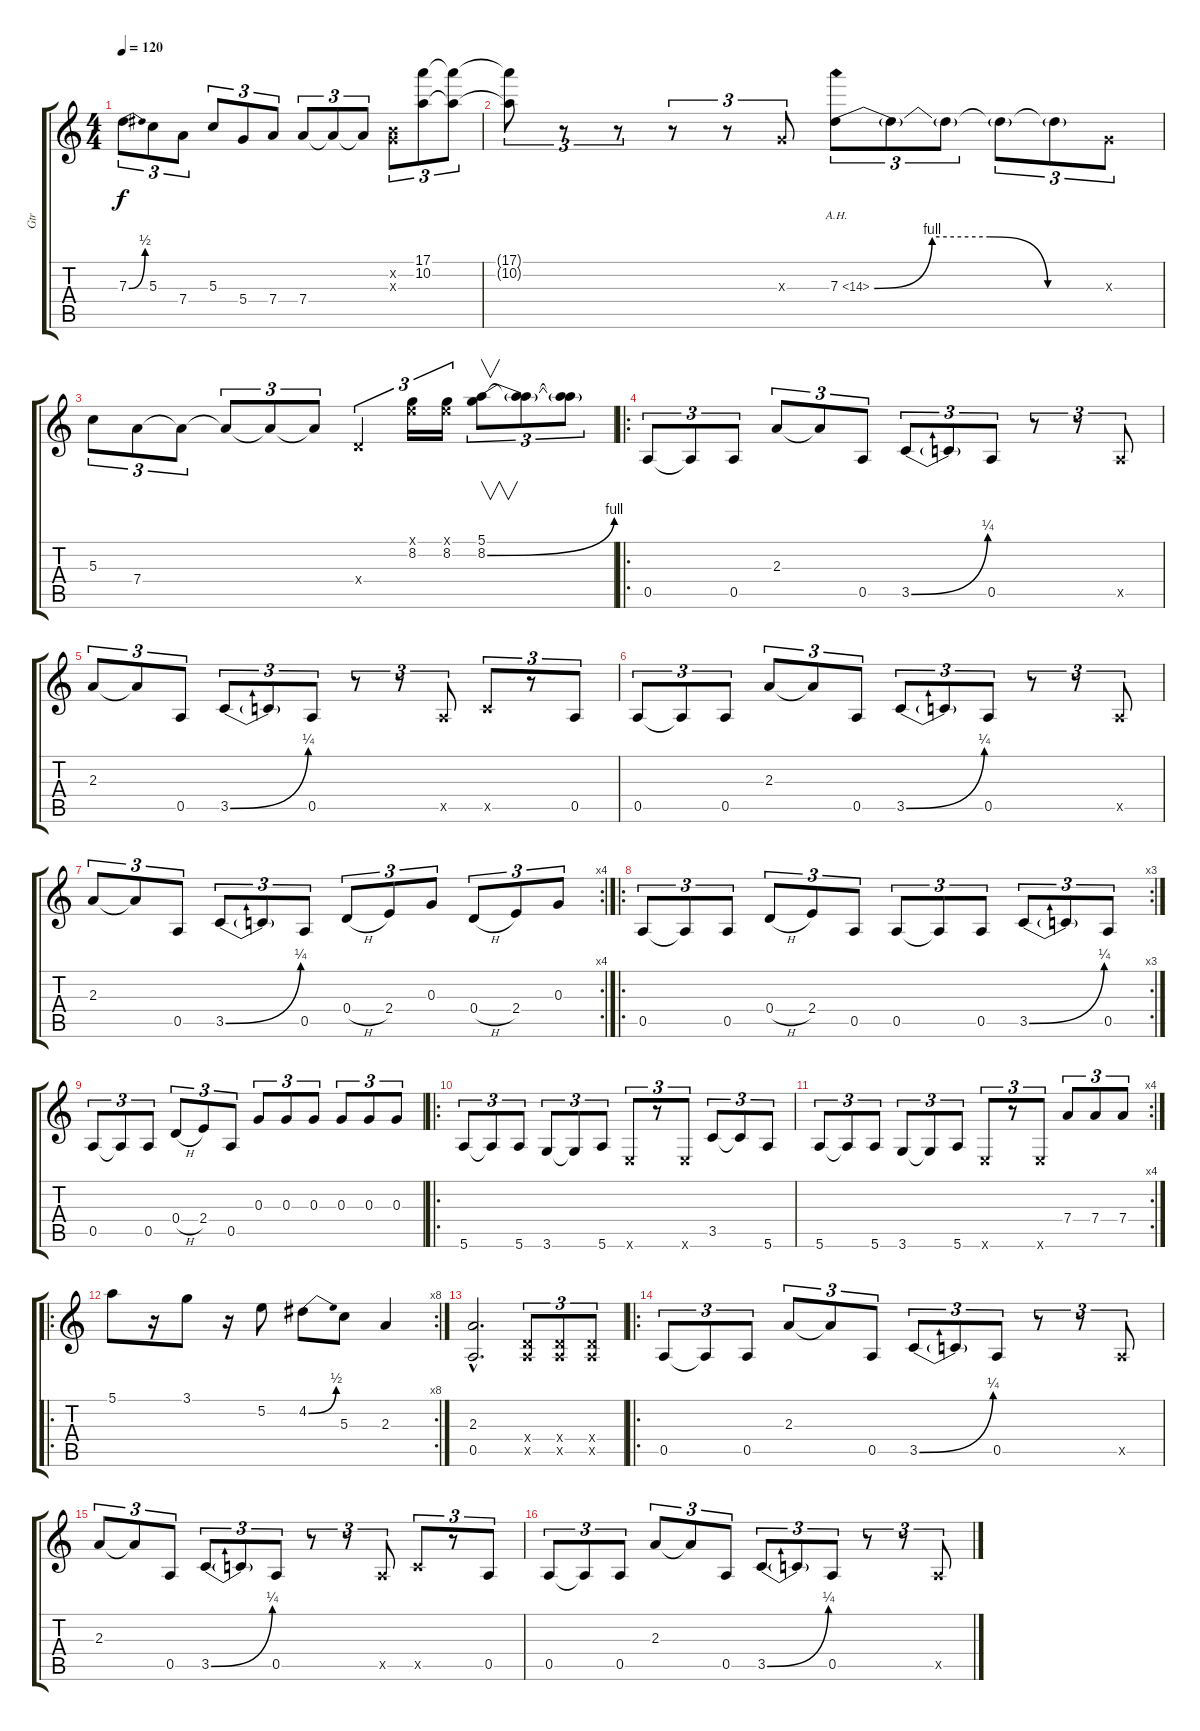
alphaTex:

\track ("Gtr" "Gtr") {instrument overdrivenguitar}
\staff {score tabs}
\tuning (E4 B3 G3 D3 A2 E2) {hide}
\ts (4 4)
\tempo 120
\clef g2
\ks c
7.3{be (bend 0 0 60 2)}.8{tu (3 2) dy f} 5.3.8{tu (3 2)} 7.4.8{tu (3 2)} 5.3.8{tu (3 2)} 5.4.8{tu (3 2)} 7.4.8{tu (3 2)} 7.4.8{tu (3 2)} 7.4{t}.8{tu (3 2)} 7.4{t}.8{tu (3 2)} (0.2{x} 0.3{x}).8{tu (3 2)} (17.1 10.2).8{tu (3 2)} (17.1{t} 10.2{t}).8{tu (3 2)} |
(17.1{t} 10.2{t}).8{tu (3 2)} r.8{tu (3 2)} r.8{tu (3 2)} r.8{tu (3 2)} r.8{tu (3 2)} 0.3{x}.8{tu (3 2)} 7.3{be (custom 0 0 15 4 30 4 45 0 60 0) ah 7}.8{tu (3 2)} 7.3{t}.8{tu (3 2)} 7.3{t}.8{tu (3 2)} 7.3{t}.8{tu (3 2)} 7.3{t}.8{tu (3 2)} 0.3{x}.8{tu (3 2)} |
5.3.8{tu (3 2)} 7.4.8{tu (3 2)} 7.4{t}.8{tu (3 2)} 7.4{t}.8{tu (3 2)} 7.4{t}.8{tu (3 2)} 7.4{t}.8{tu (3 2)} 0.4{x}.4{tu (3 2)} (0.1{x} 8.2).16{tu (3 2)} (0.1{x} 8.2).16{tu (3 2)} (5.1 8.2{be (bend 0 0 60 4)}).8{v tu (3 2)} (5.1{t} 8.2{t}).8{tu (3 2)} (5.1{t} 8.2{t}).8{tu (3 2)} |
\ro
0.5.8{tu (3 2)} 0.5{t}.8{tu (3 2)} 0.5.8{tu (3 2)} 2.3.8{tu (3 2)} 2.3{t}.8{tu (3 2)} 0.5.8{tu (3 2)} 3.5{be (bend 0 0 60 1)}.8{tu (3 2)} 3.5{t}.8{tu (3 2)} 0.5.8{tu (3 2)} r.8{tu (3 2)} r.8{tu (3 2)} 0.5{x}.8{tu (3 2)} |
2.3.8{tu (3 2)} 2.3{t}.8{tu (3 2)} 0.5.8{tu (3 2)} 3.5{be (bend 0 0 60 1)}.8{tu (3 2)} 3.5{t}.8{tu (3 2)} 0.5.8{tu (3 2)} r.8{tu (3 2)} r.8{tu (3 2)} 0.5{x}.8{tu (3 2)} 3.5{x}.8{tu (3 2)} r.8{tu (3 2)} 0.5.8{tu (3 2)} |
0.5.8{tu (3 2)} 0.5{t}.8{tu (3 2)} 0.5.8{tu (3 2)} 2.3.8{tu (3 2)} 2.3{t}.8{tu (3 2)} 0.5.8{tu (3 2)} 3.5{be (bend 0 0 60 1)}.8{tu (3 2)} 3.5{t}.8{tu (3 2)} 0.5.8{tu (3 2)} r.8{tu (3 2)} r.8{tu (3 2)} 0.5{x}.8{tu (3 2)} |
\rc 4
2.3.8{tu (3 2)} 2.3{t}.8{tu (3 2)} 0.5.8{tu (3 2)} 3.5{be (bend 0 0 60 1)}.8{tu (3 2)} 3.5{t}.8{tu (3 2)} 0.5.8{tu (3 2)} 0.4{h}.8{tu (3 2)} 2.4.8{tu (3 2)} 0.3.8{tu (3 2)} 0.4{h}.8{tu (3 2)} 2.4.8{tu (3 2)} 0.3.8{tu (3 2)} |
\ro
\rc 3
0.5.8{tu (3 2)} 0.5{t}.8{tu (3 2)} 0.5.8{tu (3 2)} 0.4{h}.8{tu (3 2)} 2.4.8{tu (3 2)} 0.5.8{tu (3 2)} 0.5.8{tu (3 2)} 0.5{t}.8{tu (3 2)} 0.5.8{tu (3 2)} 3.5{be (bend 0 0 60 1)}.8{tu (3 2)} 3.5{t}.8{tu (3 2)} 0.5.8{tu (3 2)} |
0.5.8{tu (3 2)} 0.5{t}.8{tu (3 2)} 0.5.8{tu (3 2)} 0.4{h}.8{tu (3 2)} 2.4.8{tu (3 2)} 0.5.8{tu (3 2)} 0.3.8{tu (3 2)} 0.3.8{tu (3 2)} 0.3.8{tu (3 2)} 0.3.8{tu (3 2)} 0.3.8{tu (3 2)} 0.3.8{tu (3 2)} |
\ro
5.6.8{tu (3 2)} 5.6{t}.8{tu (3 2)} 5.6.8{tu (3 2)} 3.6.8{tu (3 2)} 3.6{t}.8{tu (3 2)} 5.6.8{tu (3 2)} 0.6{x}.8{tu (3 2)} r.8{tu (3 2)} 0.6{x}.8{tu (3 2)} 3.5.8{tu (3 2)} 3.5{t}.8{tu (3 2)} 5.6.8{tu (3 2)} |
\rc 4
5.6.8{tu (3 2)} 5.6{t}.8{tu (3 2)} 5.6.8{tu (3 2)} 3.6.8{tu (3 2)} 3.6{t}.8{tu (3 2)} 5.6.8{tu (3 2)} 0.6{x}.8{tu (3 2)} r.8{tu (3 2)} 0.6{x}.8{tu (3 2)} 7.4.8{tu (3 2)} 7.4.8{tu (3 2)} 7.4.8{tu (3 2)} |
\ro
\rc 8
5.1.8 r.16 3.1.8 r.16 5.2.8 4.2{be (bend 0 0 60 2)}.8 5.3.8 2.3.4 |
(2.3{hac} 0.5{hac}).2{d} (0.4{x} 0.5{x}).8{tu (3 2)} (0.4{x} 0.5{x}).8{tu (3 2)} (0.4{x} 0.5{x}).8{tu (3 2)} |
\ro
0.5.8{tu (3 2)} 0.5{t}.8{tu (3 2)} 0.5.8{tu (3 2)} 2.3.8{tu (3 2)} 2.3{t}.8{tu (3 2)} 0.5.8{tu (3 2)} 3.5{be (bend 0 0 60 1)}.8{tu (3 2)} 3.5{t}.8{tu (3 2)} 0.5.8{tu (3 2)} r.8{tu (3 2)} r.8{tu (3 2)} 0.5{x}.8{tu (3 2)} |
2.3.8{tu (3 2)} 2.3{t}.8{tu (3 2)} 0.5.8{tu (3 2)} 3.5{be (bend 0 0 60 1)}.8{tu (3 2)} 3.5{t}.8{tu (3 2)} 0.5.8{tu (3 2)} r.8{tu (3 2)} r.8{tu (3 2)} 0.5{x}.8{tu (3 2)} 3.5{x}.8{tu (3 2)} r.8{tu (3 2)} 0.5.8{tu (3 2)} |
0.5.8{tu (3 2)} 0.5{t}.8{tu (3 2)} 0.5.8{tu (3 2)} 2.3.8{tu (3 2)} 2.3{t}.8{tu (3 2)} 0.5.8{tu (3 2)} 3.5{be (bend 0 0 60 1)}.8{tu (3 2)} 3.5{t}.8{tu (3 2)} 0.5.8{tu (3 2)} r.8{tu (3 2)} r.8{tu (3 2)} 0.5{x}.8{tu (3 2)}
